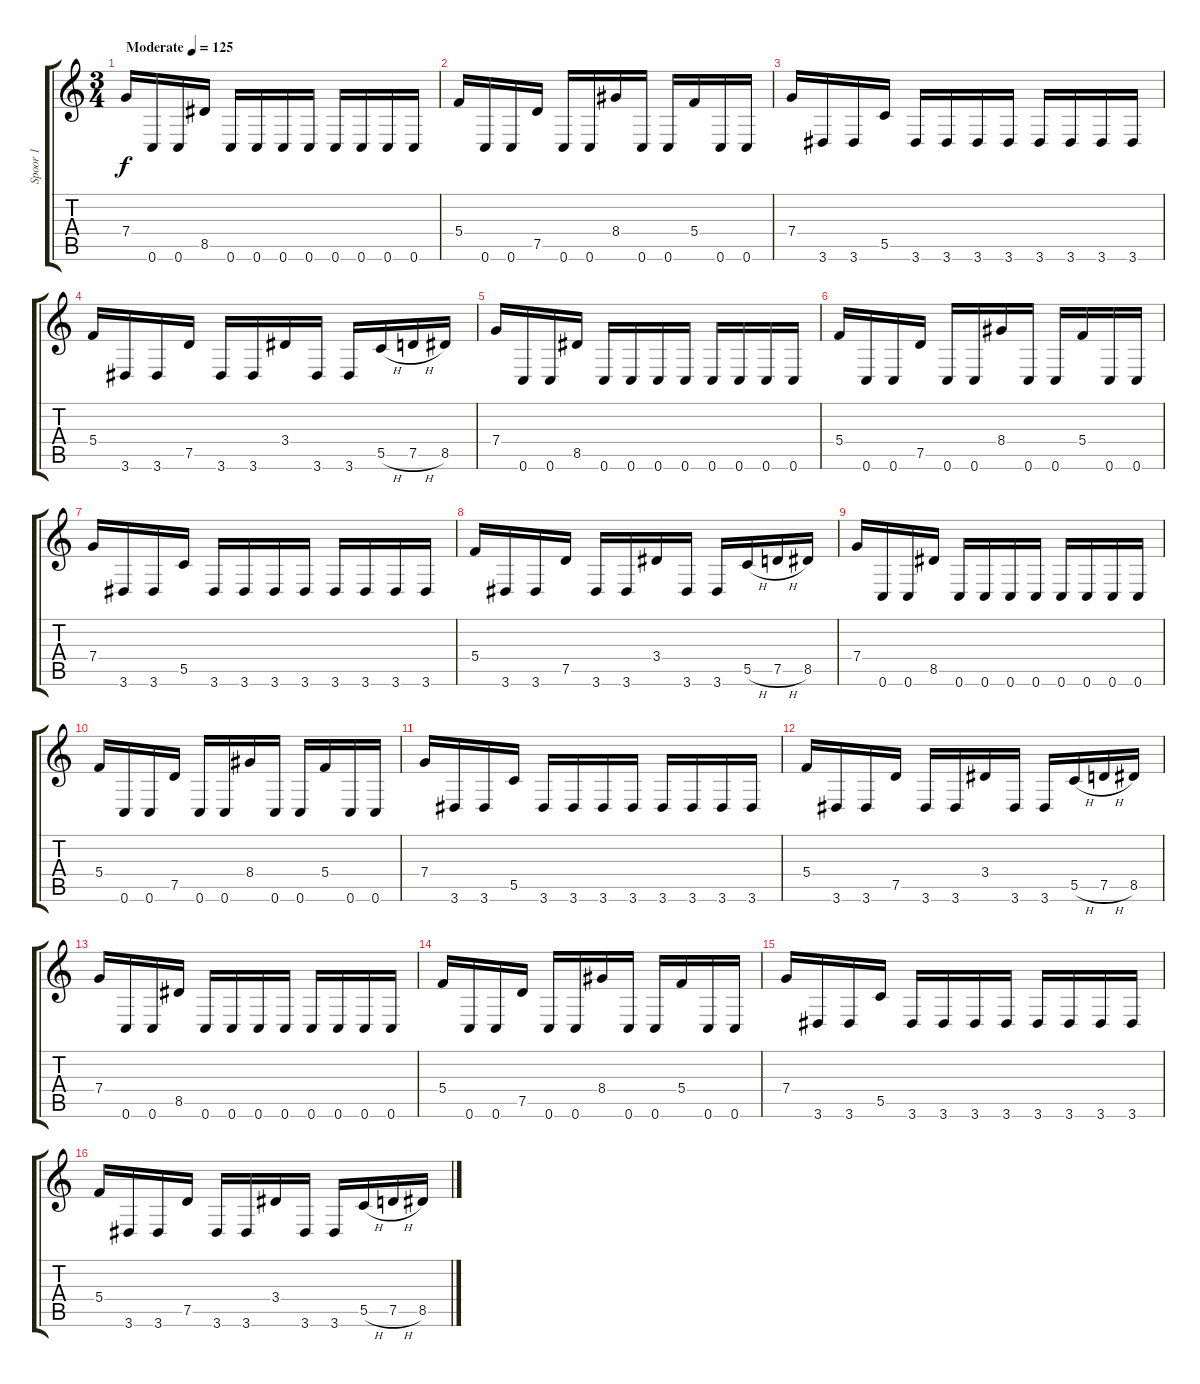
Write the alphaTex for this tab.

\track ("Spoor 1" "Spoor 1") {instrument distortionguitar}
\staff {score tabs}
\tuning (D4 A3 F3 C3 G2 C2) {hide}
\ts (3 4)
\tempo (125 "Moderate")
\clef g2
\ks c
7.4.16{dy f instrument distortionguitar} 0.6.16 0.6.16 8.5.16 0.6.16 0.6.16 0.6.16 0.6.16 0.6.16 0.6.16 0.6.16 0.6.16 |
5.4.16 0.6.16 0.6.16 7.5.16 0.6.16 0.6.16 8.4.16 0.6.16 0.6.16 5.4.16 0.6.16 0.6.16 |
7.4.16 3.6.16 3.6.16 5.5.16 3.6.16 3.6.16 3.6.16 3.6.16 3.6.16 3.6.16 3.6.16 3.6.16 |
5.4.16 3.6.16 3.6.16 7.5.16 3.6.16 3.6.16 3.4.16 3.6.16 3.6.16 5.5{h}.16 7.5{h}.16 8.5.16 |
7.4.16 0.6.16 0.6.16 8.5.16 0.6.16 0.6.16 0.6.16 0.6.16 0.6.16 0.6.16 0.6.16 0.6.16 |
5.4.16 0.6.16 0.6.16 7.5.16 0.6.16 0.6.16 8.4.16 0.6.16 0.6.16 5.4.16 0.6.16 0.6.16 |
7.4.16 3.6.16 3.6.16 5.5.16 3.6.16 3.6.16 3.6.16 3.6.16 3.6.16 3.6.16 3.6.16 3.6.16 |
5.4.16 3.6.16 3.6.16 7.5.16 3.6.16 3.6.16 3.4.16 3.6.16 3.6.16 5.5{h}.16 7.5{h}.16 8.5.16 |
7.4.16 0.6.16 0.6.16 8.5.16 0.6.16 0.6.16 0.6.16 0.6.16 0.6.16 0.6.16 0.6.16 0.6.16 |
5.4.16 0.6.16 0.6.16 7.5.16 0.6.16 0.6.16 8.4.16 0.6.16 0.6.16 5.4.16 0.6.16 0.6.16 |
7.4.16 3.6.16 3.6.16 5.5.16 3.6.16 3.6.16 3.6.16 3.6.16 3.6.16 3.6.16 3.6.16 3.6.16 |
5.4.16 3.6.16 3.6.16 7.5.16 3.6.16 3.6.16 3.4.16 3.6.16 3.6.16 5.5{h}.16 7.5{h}.16 8.5.16 |
7.4.16 0.6.16 0.6.16 8.5.16 0.6.16 0.6.16 0.6.16 0.6.16 0.6.16 0.6.16 0.6.16 0.6.16 |
5.4.16 0.6.16 0.6.16 7.5.16 0.6.16 0.6.16 8.4.16 0.6.16 0.6.16 5.4.16 0.6.16 0.6.16 |
7.4.16 3.6.16 3.6.16 5.5.16 3.6.16 3.6.16 3.6.16 3.6.16 3.6.16 3.6.16 3.6.16 3.6.16 |
5.4.16 3.6.16 3.6.16 7.5.16 3.6.16 3.6.16 3.4.16 3.6.16 3.6.16 5.5{h}.16 7.5{h}.16 8.5.16
